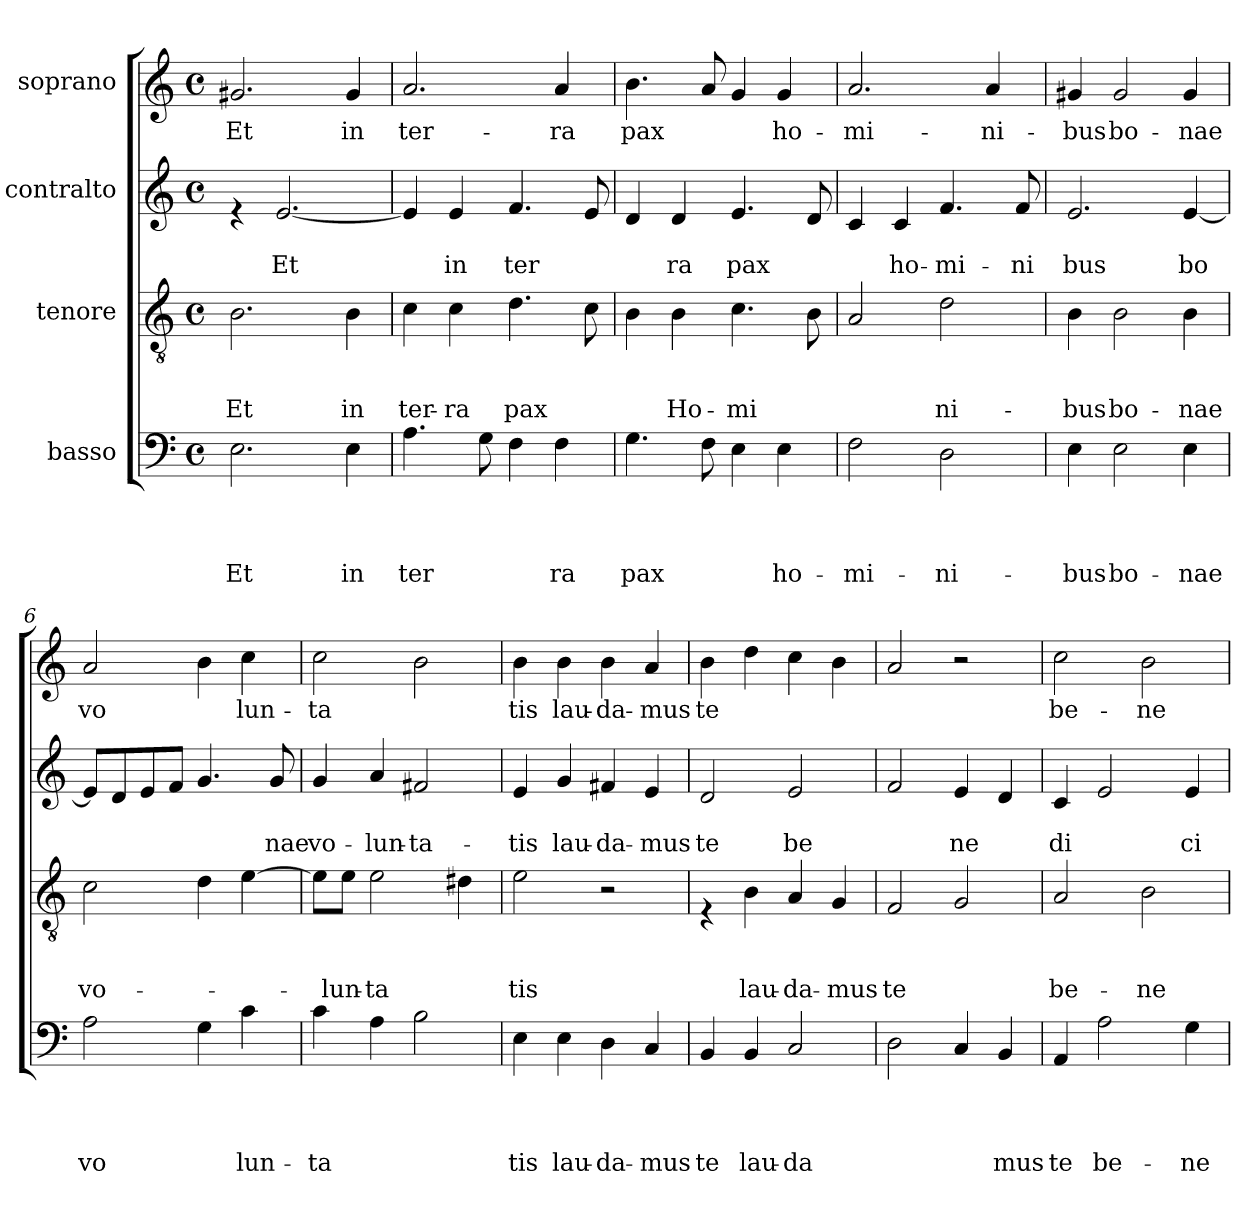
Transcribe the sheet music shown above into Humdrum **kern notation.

**kern	**text	**text	**text	**text	**kern	**text	**text	**text	**kern	**text	**text	**kern	**text
*part4	*part4	*part4	*part4	*part4	*part3	*part3	*part3	*part3	*part2	*part2	*part2	*part1	*part1
*staff4	*staff4	*staff4	*staff4	*staff4	*staff3	*staff3	*staff3	*staff3	*staff2	*staff2	*staff2	*staff1	*staff1
*I"basso	*	*	*	*	*I"tenore	*	*	*	*I"contralto	*	*	*I"soprano	*
*clefF4	*	*	*	*	*clefGv2	*	*	*	*clefG2	*	*	*clefG2	*
*k[]	*	*	*	*	*k[]	*	*	*	*k[]	*	*	*k[]	*
*C:	*	*	*	*	*C:	*	*	*	*C:	*	*	*C:	*
*M4/4	*	*	*	*	*M4/4	*	*	*	*M4/4	*	*	*M4/4	*
*met(c)	*	*	*	*	*met(c)	*	*	*	*met(c)	*	*	*met(c)	*
=1	=1	=1	=1	=1	=1	=1	=1	=1	=1	=1	=1	=1	=1
!	!	!	!	!LO:LY:b	!	!	!	!LO:LY:b	!	!	!	!	!LO:LY:b
2.E\	.	.	.	Et	2.B\	.	.	Et	4re	.	.	2.g#X/	Et
!	!	!	!	!	!	!	!	!	!	!	!LO:LY:b	!	!
.	.	.	.	.	.	.	.	.	[<2.e/	.	Et	.	.
!	!	!	!	!LO:LY:b	!	!	!	!LO:LY:b	!	!	!	!	!LO:LY:b
4E\	.	.	.	in	4B\	.	.	in	.	.	.	4g#/	in
=2	=2	=2	=2	=2	=2	=2	=2	=2	=2	=2	=2	=2	=2
!	!	!	!	!LO:LY:b	!	!	!	!LO:LY:b	!	!	!	!	!LO:LY:b
4.A\	.	.	.	ter	4c\	.	.	ter-	4e/]	.	.	2.a/	ter-
!	!	!	!	!	!	!	!	!LO:LY:b	!	!	!LO:LY:b	!	!
.	.	.	.	.	4c\	.	.	-ra	4e/	.	in	.	.
8G\	.	.	.	.	.	.	.	.	.	.	.	.	.
!	!	!	!	!	!	!	!	!LO:LY:b	!	!	!LO:LY:b	!	!
4F\	.	.	.	.	4.d\	.	.	pax	4.f/	.	ter	.	.
!	!	!	!	!LO:LY:b	!	!	!	!	!	!	!	!	!LO:LY:b
4F\	.	.	.	ra	.	.	.	.	.	.	.	4a/	-ra
.	.	.	.	.	8c\	.	.	.	8e/	.	.	.	.
=3	=3	=3	=3	=3	=3	=3	=3	=3	=3	=3	=3	=3	=3
!	!	!	!	!LO:LY:b	!	!	!	!	!	!	!	!	!LO:LY:b
4.G\	.	.	.	pax	4B\	.	.	.	4d/	.	.	4.b\	pax
!	!	!	!	!	!	!	!	!LO:LY:b	!	!	!LO:LY:b	!	!
.	.	.	.	.	4B\	.	.	Ho-	4d/	.	ra	.	.
8F\	.	.	.	.	.	.	.	.	.	.	.	8a/	.
!	!	!	!	!	!	!	!	!LO:LY:b	!	!	!LO:LY:b	!	!
4E\	.	.	.	.	4.c\	.	.	-mi	4.e/	.	pax	4g/	.
!	!	!	!	!LO:LY:b	!	!	!	!	!	!	!	!	!LO:LY:b
4E\	.	.	.	ho-	.	.	.	.	.	.	.	4g/	ho-
.	.	.	.	.	8B\	.	.	.	8d/	.	.	.	.
=4	=4	=4	=4	=4	=4	=4	=4	=4	=4	=4	=4	=4	=4
!	!	!	!	!LO:LY:b	!	!	!	!	!	!	!	!	!LO:LY:b
2F\	.	.	.	-mi-	2A/	.	.	.	4c/	.	.	2.a/	-mi-
!	!	!	!	!	!	!	!	!	!	!	!LO:LY:b	!	!
.	.	.	.	.	.	.	.	.	4c/	.	ho-	.	.
!	!	!	!	!LO:LY:b	!	!	!	!LO:LY:b	!	!	!LO:LY:b	!	!
2D\	.	.	.	-ni-	2d\	.	.	ni-	4.f/	.	-mi-	.	.
!	!	!	!	!	!	!	!	!	!	!	!	!	!LO:LY:b
.	.	.	.	.	.	.	.	.	.	.	.	4a/	-ni-
!	!	!	!	!	!	!	!	!	!	!	!LO:LY:b	!	!
.	.	.	.	.	.	.	.	.	8f/	.	-ni	.	.
!!LO:LB:g=z
=5	=5	=5	=5	=5	=5	=5	=5	=5	=5	=5	=5	=5	=5
!	!	!	!	!LO:LY:b	!	!	!	!LO:LY:b	!	!	!LO:LY:b	!	!LO:LY:b
4E\	.	.	.	-bus	4B\	.	.	-bus	2.e/	.	bus	4g#X/	-bus
!	!	!	!	!LO:LY:b	!	!	!	!LO:LY:b	!	!	!	!	!LO:LY:b
2E\	.	.	.	bo-	2B\	.	.	bo-	.	.	.	2g#/	bo-
!	!	!	!	!LO:LY:b	!	!	!	!LO:LY:b	!	!	!LO:LY:b	!	!LO:LY:b
4E\	.	.	.	-nae	4B\	.	.	-nae	[<4e/	.	bo	4g#/	-nae
=6	=6	=6	=6	=6	=6	=6	=6	=6	=6	=6	=6	=6	=6
!	!	!	!	!LO:LY:b	!	!	!	!LO:LY:b	!	!	!	!	!LO:LY:b
2A\	.	.	.	vo	2c\	.	.	vo-	8e/L]	.	.	2a/	vo
.	.	.	.	.	.	.	.	.	8d/	.	.	.	.
.	.	.	.	.	.	.	.	.	8e/	.	.	.	.
.	.	.	.	.	.	.	.	.	8f/J	.	.	.	.
4G\	.	.	.	.	4d\	.	.	.	4.g/	.	.	4b\	.
!	!	!	!	!LO:LY:b	!	!	!	!	!	!	!	!	!LO:LY:b
4c\	.	.	.	lun-	[>4e\	.	.	.	.	.	.	4cc\	lun-
!	!	!	!	!	!	!	!	!	!	!	!LO:LY:b	!	!
.	.	.	.	.	.	.	.	.	8g/	.	nae	.	.
=7	=7	=7	=7	=7	=7	=7	=7	=7	=7	=7	=7	=7	=7
!	!	!	!	!LO:LY:b	!	!	!	!	!	!	!LO:LY:b	!	!LO:LY:b
4c\	.	.	.	-ta	8e\L]	.	.	.	4g/	.	vo-	2cc\	-ta
!	!	!	!	!	!	!	!	!LO:LY:b	!	!	!	!	!
.	.	.	.	.	8e\J	.	.	-lun-	.	.	.	.	.
!	!	!	!	!	!	!	!	!LO:LY:b	!	!	!LO:LY:b	!	!
4A\	.	.	.	.	2e\	.	.	-ta	4a/	.	-lun-	.	.
!	!	!	!	!	!	!	!	!	!	!	!LO:LY:b	!	!
2B\	.	.	.	.	.	.	.	.	2f#X/	.	-ta-	2b\	.
.	.	.	.	.	4d#X\	.	.	.	.	.	.	.	.
=8	=8	=8	=8	=8	=8	=8	=8	=8	=8	=8	=8	=8	=8
!	!	!	!	!LO:LY:b	!	!	!	!LO:LY:b	!	!	!LO:LY:b	!	!LO:LY:b
4E\	.	.	.	tis	2e\	.	.	tis	4e/	.	-tis	4b\	tis
!	!	!	!	!LO:LY:b	!	!	!	!	!	!	!LO:LY:b	!	!LO:LY:b
4E\	.	.	.	lau-	.	.	.	.	4g/	.	lau-	4b\	lau-
!	!	!	!	!LO:LY:b	!	!	!	!	!	!	!LO:LY:b	!	!LO:LY:b
4D\	.	.	.	-da-	2r	.	.	.	4f#X/	.	-da-	4b\	-da-
!	!	!	!	!LO:LY:b	!	!	!	!	!	!	!LO:LY:b	!	!LO:LY:b
4C/	.	.	.	-mus	.	.	.	.	4e/	.	-mus	4a/	-mus
!!LO:LB:g=z
=9	=9	=9	=9	=9	=9	=9	=9	=9	=9	=9	=9	=9	=9
!	!	!	!	!LO:LY:b	!	!	!	!	!	!	!LO:LY:b	!	!LO:LY:b
4BB/	.	.	.	te	4rE	.	.	.	2d/	.	te	4b\	te
!	!	!	!	!LO:LY:b	!	!	!	!LO:LY:b	!	!	!	!	!
4BB/	.	.	.	lau-	4B\	.	.	lau-	.	.	.	4dd\	.
!	!	!	!	!LO:LY:b	!	!	!	!LO:LY:b	!	!	!LO:LY:b	!	!
2C/	.	.	.	-da	4A/	.	.	-da-	2e/	.	be	4cc\	.
!	!	!	!	!	!	!	!	!LO:LY:b	!	!	!	!	!
.	.	.	.	.	4G/	.	.	-mus	.	.	.	4b\	.
=10	=10	=10	=10	=10	=10	=10	=10	=10	=10	=10	=10	=10	=10
!	!	!	!	!	!	!	!	!LO:LY:b	!	!	!	!	!
2D\	.	.	.	.	2F/	.	.	te	2f/	.	.	2a/	.
!	!	!	!	!	!	!	!	!	!	!	!LO:LY:b	!	!
4C/	.	.	.	.	2G/	.	.	.	4e/	.	ne	2r	.
!	!	!	!	!LO:LY:b	!	!	!	!	!	!	!	!	!
4BB/	.	.	.	mus	.	.	.	.	4d/	.	.	.	.
=11	=11	=11	=11	=11	=11	=11	=11	=11	=11	=11	=11	=11	=11
!	!	!	!	!LO:LY:b	!	!	!	!LO:LY:b	!	!	!LO:LY:b	!	!LO:LY:b
4AA/	.	.	.	te	2A/	.	.	be-	4c/	.	di	2cc\	be-
!	!	!	!	!LO:LY:b	!	!	!	!	!	!	!	!	!
2A\	.	.	.	be-	.	.	.	.	2e/	.	.	.	.
!	!	!	!	!	!	!	!	!LO:LY:b	!	!	!	!	!LO:LY:b
.	.	.	.	.	2B\	.	.	-ne-	.	.	.	2b\	-ne-
!	!	!	!	!LO:LY:b	!	!	!	!	!	!	!LO:LY:b	!	!
4G\	.	.	.	-ne-	.	.	.	.	4e/	.	ci-	.	.
=	=	=	=	=	=	=	=	=	=	=	=	=	=
*-	*-	*-	*-	*-	*-	*-	*-	*-	*-	*-	*-	*-	*-
